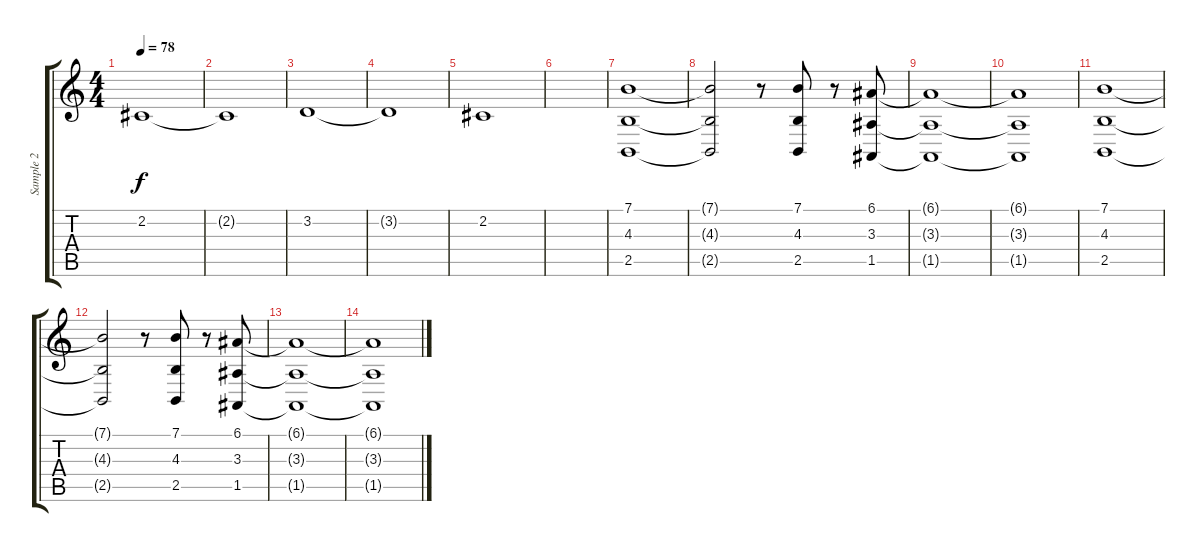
\track ("Sample 2" "Sample 2") {instrument violin}
\staff {score tabs}
\tuning (E4 B3 G3 D3 A2 D2) {hide}
\ts (4 4)
\tempo 78
\clef g2
\ks c
2.2.1{dy f balance 16} |
2.2{t}.1 |
3.2.1{balance 0} |
3.2{t}.1 |
2.2.1{balance 16} |
|
(7.1 4.3 2.5).1{balance 0} |
(7.1{t} 4.3{t} 2.5{t}).2 r.8 (7.1 4.3 2.5).8 r.8 (6.1 3.3 1.5).8{balance 16} |
(6.1{t} 3.3{t} 1.5{t}).1 |
(6.1{t} 3.3{t} 1.5{t}).1 |
(7.1 4.3 2.5).1{balance 0} |
(7.1{t} 4.3{t} 2.5{t}).2 r.8 (7.1 4.3 2.5).8 r.8 (6.1 3.3 1.5).8{balance 16} |
(6.1{t} 3.3{t} 1.5{t}).1 |
(6.1{t} 3.3{t} 1.5{t}).1
